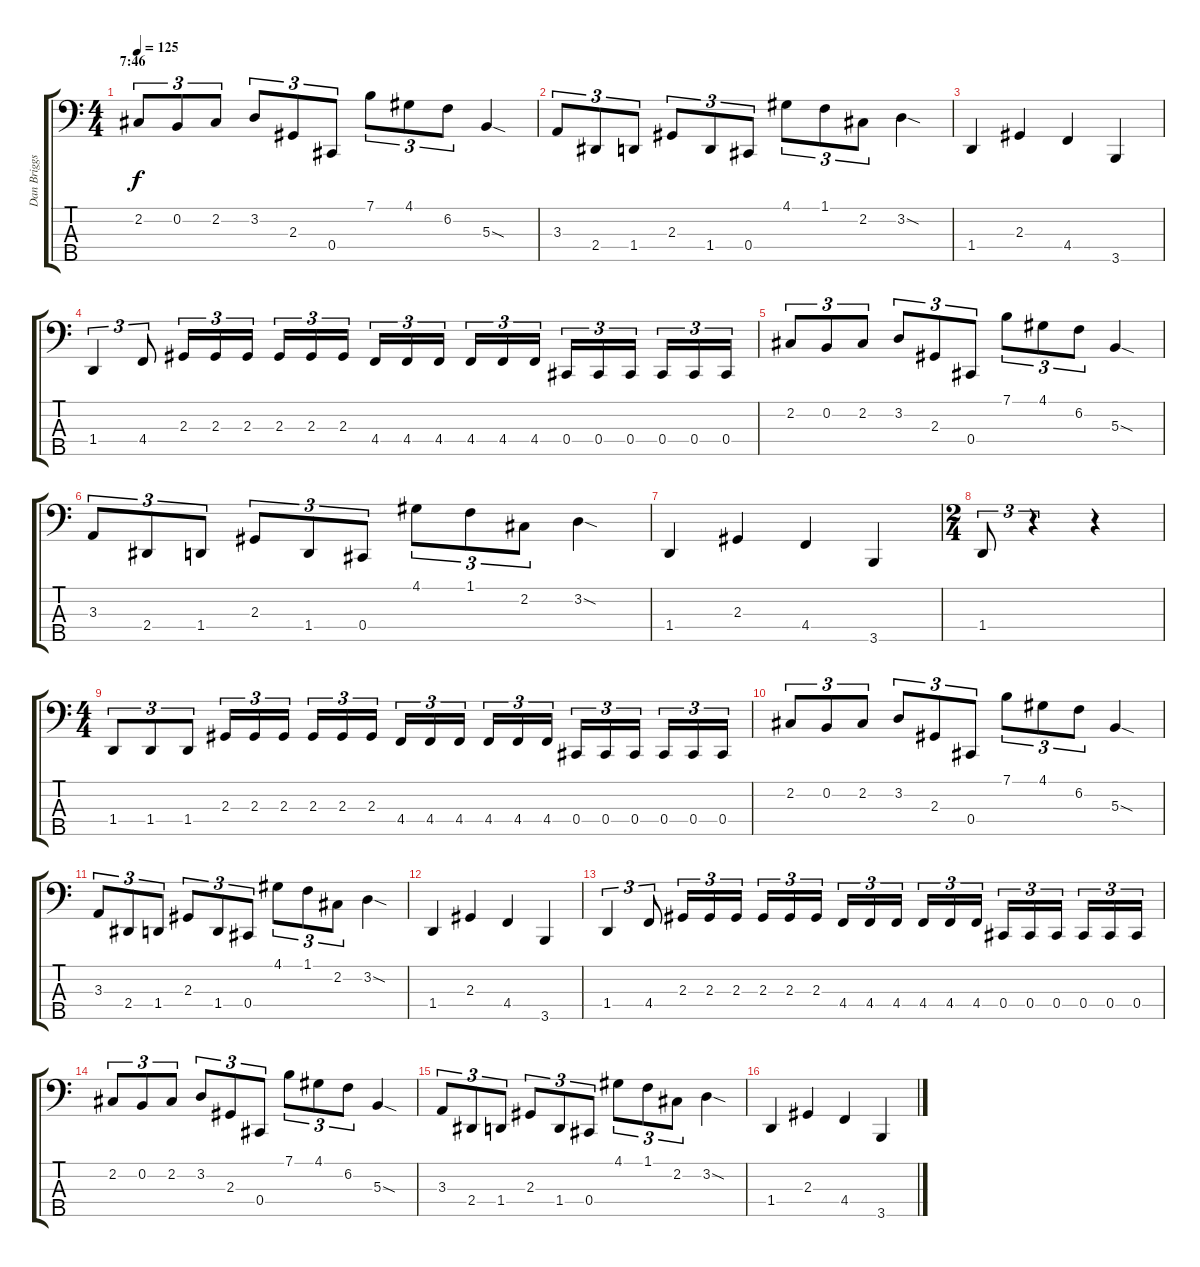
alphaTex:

\track ("Dan Briggs" "Dan Briggs") {instrument electricbassfinger}
\staff {score tabs}
\tuning (E2 B1 Gb1 Db1 Ab0) {hide}
\ts (4 4)
\section ("" "7:46")
\tempo 125
\clef f4
\ks c
2.2.8{tu (3 2) dy f} 0.2.8{tu (3 2)} 2.2.8{tu (3 2)} 3.2.8{tu (3 2)} 2.3.8{tu (3 2)} 0.4.8{tu (3 2)} 7.1.8{tu (3 2)} 4.1.8{tu (3 2)} 6.2.8{tu (3 2)} 5.3{sod}.4 |
3.3.8{tu (3 2)} 2.4.8{tu (3 2)} 1.4.8{tu (3 2)} 2.3.8{tu (3 2)} 1.4.8{tu (3 2)} 0.4.8{tu (3 2)} 4.1.8{tu (3 2)} 1.1.8{tu (3 2)} 2.2.8{tu (3 2)} 3.2{sod}.4 |
1.4.4 2.3.4 4.4.4 3.5.4 |
1.4.4{tu (3 2)} 4.4.8{tu (3 2)} 2.3.16{tu (3 2)} 2.3.16{tu (3 2)} 2.3.16{tu (3 2) beam splitsecondary} 2.3.16{tu (3 2)} 2.3.16{tu (3 2)} 2.3.16{tu (3 2)} 4.4.16{tu (3 2)} 4.4.16{tu (3 2)} 4.4.16{tu (3 2) beam splitsecondary} 4.4.16{tu (3 2)} 4.4.16{tu (3 2)} 4.4.16{tu (3 2)} 0.4.16{tu (3 2)} 0.4.16{tu (3 2)} 0.4.16{tu (3 2) beam splitsecondary} 0.4.16{tu (3 2)} 0.4.16{tu (3 2)} 0.4.16{tu (3 2)} |
2.2.8{tu (3 2)} 0.2.8{tu (3 2)} 2.2.8{tu (3 2)} 3.2.8{tu (3 2)} 2.3.8{tu (3 2)} 0.4.8{tu (3 2)} 7.1.8{tu (3 2)} 4.1.8{tu (3 2)} 6.2.8{tu (3 2)} 5.3{sod}.4 |
3.3.8{tu (3 2)} 2.4.8{tu (3 2)} 1.4.8{tu (3 2)} 2.3.8{tu (3 2)} 1.4.8{tu (3 2)} 0.4.8{tu (3 2)} 4.1.8{tu (3 2)} 1.1.8{tu (3 2)} 2.2.8{tu (3 2)} 3.2{sod}.4 |
1.4.4 2.3.4 4.4.4 3.5.4 |
\ts (2 4)
1.4.8{tu (3 2)} r.4{tu (3 2)} r.4 |
\ts (4 4)
1.4.8{tu (3 2)} 1.4.8{tu (3 2)} 1.4.8{tu (3 2)} 2.3.16{tu (3 2)} 2.3.16{tu (3 2)} 2.3.16{tu (3 2) beam splitsecondary} 2.3.16{tu (3 2)} 2.3.16{tu (3 2)} 2.3.16{tu (3 2)} 4.4.16{tu (3 2)} 4.4.16{tu (3 2)} 4.4.16{tu (3 2) beam splitsecondary} 4.4.16{tu (3 2)} 4.4.16{tu (3 2)} 4.4.16{tu (3 2)} 0.4.16{tu (3 2)} 0.4.16{tu (3 2)} 0.4.16{tu (3 2) beam splitsecondary} 0.4.16{tu (3 2)} 0.4.16{tu (3 2)} 0.4.16{tu (3 2)} |
2.2.8{tu (3 2)} 0.2.8{tu (3 2)} 2.2.8{tu (3 2)} 3.2.8{tu (3 2)} 2.3.8{tu (3 2)} 0.4.8{tu (3 2)} 7.1.8{tu (3 2)} 4.1.8{tu (3 2)} 6.2.8{tu (3 2)} 5.3{sod}.4 |
3.3.8{tu (3 2)} 2.4.8{tu (3 2)} 1.4.8{tu (3 2)} 2.3.8{tu (3 2)} 1.4.8{tu (3 2)} 0.4.8{tu (3 2)} 4.1.8{tu (3 2)} 1.1.8{tu (3 2)} 2.2.8{tu (3 2)} 3.2{sod}.4 |
1.4.4 2.3.4 4.4.4 3.5.4 |
1.4.4{tu (3 2)} 4.4.8{tu (3 2)} 2.3.16{tu (3 2)} 2.3.16{tu (3 2)} 2.3.16{tu (3 2) beam splitsecondary} 2.3.16{tu (3 2)} 2.3.16{tu (3 2)} 2.3.16{tu (3 2)} 4.4.16{tu (3 2)} 4.4.16{tu (3 2)} 4.4.16{tu (3 2) beam splitsecondary} 4.4.16{tu (3 2)} 4.4.16{tu (3 2)} 4.4.16{tu (3 2)} 0.4.16{tu (3 2)} 0.4.16{tu (3 2)} 0.4.16{tu (3 2) beam splitsecondary} 0.4.16{tu (3 2)} 0.4.16{tu (3 2)} 0.4.16{tu (3 2)} |
2.2.8{tu (3 2)} 0.2.8{tu (3 2)} 2.2.8{tu (3 2)} 3.2.8{tu (3 2)} 2.3.8{tu (3 2)} 0.4.8{tu (3 2)} 7.1.8{tu (3 2)} 4.1.8{tu (3 2)} 6.2.8{tu (3 2)} 5.3{sod}.4 |
3.3.8{tu (3 2)} 2.4.8{tu (3 2)} 1.4.8{tu (3 2)} 2.3.8{tu (3 2)} 1.4.8{tu (3 2)} 0.4.8{tu (3 2)} 4.1.8{tu (3 2)} 1.1.8{tu (3 2)} 2.2.8{tu (3 2)} 3.2{sod}.4 |
1.4.4 2.3.4 4.4.4 3.5.4
